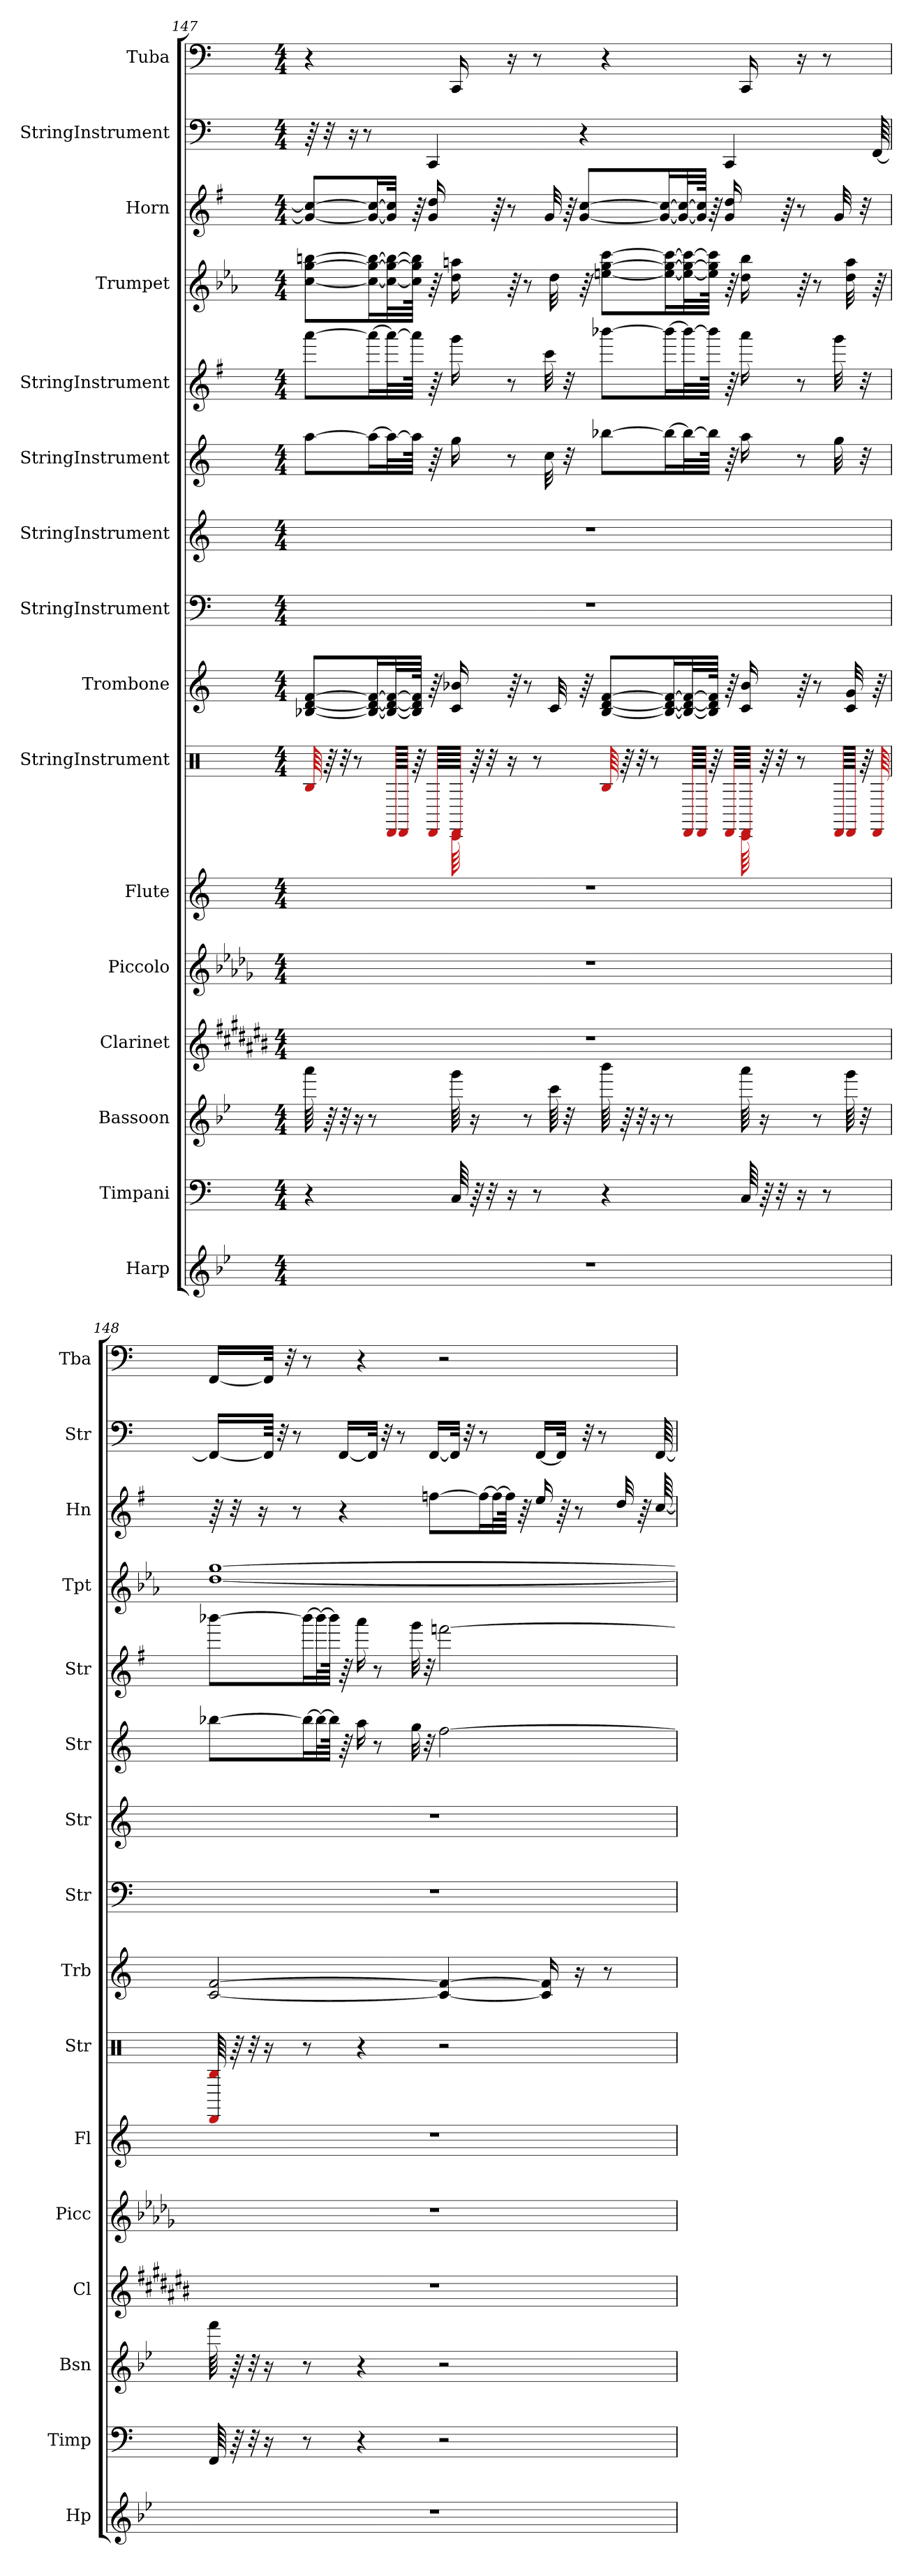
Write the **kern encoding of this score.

**kern	**kern	**kern	**kern	**kern	**kern	**kern	**kern	**kern	**kern	**kern	**kern	**kern	**kern	**kern	**kern
*part16	*part15	*part14	*part13	*part12	*part11	*part10	*part9	*part8	*part7	*part6	*part5	*part4	*part3	*part2	*part1
*staff16	*staff15	*staff14	*staff13	*staff12	*staff11	*staff10	*staff9	*staff8	*staff7	*staff6	*staff5	*staff4	*staff3	*staff2	*staff1
*I"Harp	*I"Timpani	*I"Bassoon	*I"Clarinet	*I"Piccolo	*I"Flute	*I"StringInstrument	*I"Trombone	*I"StringInstrument	*I"StringInstrument	*I"StringInstrument	*I"StringInstrument	*I"Trumpet	*I"Horn	*I"StringInstrument	*I"Tuba
*I'Hp	*I'Timp	*I'Bsn	*I'Cl	*I'Picc	*I'Fl	*I'Str	*I'Trb	*I'Str	*I'Str	*I'Str	*I'Str	*I'Tpt	*I'Hn	*I'Str	*I'Tba
!!LO:PB:g=z
*clefG2	*clefF4	*clefG2	*clefG2	*clefG2	*clefG2	*clefX	*clefG2	*clefF4	*clefG2	*clefG2	*clefG2	*clefG2	*clefG2	*clefF4	*clefF4
*	*	*	*ITrd1c2	*ITrd-7c-12	*	*	*	*	*	*	*	*ITrd1c2	*ITrd4c7	*	*
*k[b-e-]	*k[]	*k[b-e-]	*k[f#c#g#d#a#]	*k[b-e-a-d-g-]	*k[]	*k[]	*k[]	*k[]	*k[]	*k[]	*k[f#]	*k[b-e-a-d-g-]	*k[]	*k[]	*k[]
*M4/4	*M4/4	*M4/4	*M4/4	*M4/4	*M4/4	*M4/4	*M4/4	*M4/4	*M4/4	*M4/4	*M4/4	*M4/4	*M4/4	*M4/4	*M4/4
=147	=147	=147	=147	=147	=147	=147	=147	=147	=147	=147	=147	=147	=147	=147	=147
*	*	*	*	*	*	*^	*	*	*	*	*	*	*	*	*
1r	4r	64aaa\	1r	1r	1r	64B/	4ryy	[8B-X/ [8d/ [8f/L	1r	1r	[8aa\L	[8aaa\L	[8b-\ [8ff\ [8aan\L	8c/_ 8f/_L	64r	4r
.	.	64r	.	.	.	64r	.	.	.	.	.	.	.	.	32r	.
.	.	32r	.	.	.	32r	.	.	.	.	.	.	.	.	.	.
.	.	.	.	.	.	.	.	.	.	.	.	.	.	.	16r	.
.	.	16r	.	.	.	8r	.	.	.	.	.	.	.	.	.	.
.	.	.	.	.	.	.	.	.	.	.	.	.	.	.	8r	.
.	.	8r	.	.	.	.	.	16B-/_ 16d/_ 16f/_L	.	.	16aa\L_	16aaa\L_	16b-\_ 16ff\_ 16aa\_L	16c/_ 16f/_L	.	.
.	.	.	.	.	.	64DD/LLLL	.	32B-/_ 32d/_ 32f/_L	.	.	32aa\L_	32aaa\L_	32b-\_ 32ff\_ 32aa\_L	32c/] 32f/]JJk	.	.
.	.	.	.	.	.	64DD/JJJJ	.	.	.	.	.	.	.	.	.	.
.	.	.	.	.	.	64r	.	64B-/] 64d/] 64f/]JJJk	.	.	64aa\JJJk]	64aaa\JJJk]	64b-\] 64ff\] 64aa\]JJJk	64r	.	.
.	.	.	.	.	.	64DD/LLLL	.	64r	.	.	64r	64r	64r	16c/ 16g/	4CC/	.
.	64C/	64ggg\	.	.	.	64DD/JJJJ	64CC\	16c/ 16b-X/	.	.	16gg\	16ggg\	16cc\ 16ggn\	.	.	16CC/
.	64r	16r	.	.	.	64r	8...ryy	.	.	.	.	.	.	.	.	.
.	32r	.	.	.	.	32r	.	.	.	.	.	.	.	.	.	.
.	.	.	.	.	.	.	.	.	.	.	.	.	.	64r	.	.
.	16r	.	.	.	.	16r	.	64r	.	.	8r	8r	64r	8r	.	16r
.	.	8r	.	.	.	.	.	8r	.	.	.	.	8r	.	.	.
.	8r	.	.	.	.	8r	.	.	.	.	.	.	.	.	.	8r
.	.	.	.	.	.	.	.	.	.	.	32cc\	32ccc\	.	32c/	.	.
.	.	64ccc\	.	.	.	.	.	32c/	.	.	.	.	32cc\	.	.	.
.	.	32r	.	.	.	.	.	.	.	.	32r	32r	.	64r	.	.
.	.	.	.	.	.	.	.	64r	.	.	.	.	64r	[8c/ [8f/L	4r	.
*	*	*	*	*	*	*v	*v	*	*	*	*	*	*	*	*	*
.	4r	64bbb-\	.	.	.	64B/	[8B-/ [8d/ [8f/L	.	.	[8bb-X\L	[8bbb-X\L	[8ddn\ [8ff\ [8bb-\L	.	.	4r
.	.	64r	.	.	.	64r	.	.	.	.	.	.	.	.	.
.	.	32r	.	.	.	32r	.	.	.	.	.	.	.	.	.
.	.	16r	.	.	.	8r	.	.	.	.	.	.	.	.	.
.	.	.	.	.	.	.	.	.	.	.	.	.	16c/_ 16f/_L	.	.
.	.	8r	.	.	.	.	16B-/_ 16d/_ 16f/_L	.	.	16bb-\L_	16bbb-\L_	16dd\_ 16ff\_ 16bb-\_L	.	.	.
.	.	.	.	.	.	.	.	.	.	.	.	.	32c/_ 32f/_L	.	.
.	.	.	.	.	.	64DD/LLLL	32B-/_ 32d/_ 32f/_L	.	.	32bb-\L_	32bbb-\L_	32dd\_ 32ff\_ 32bb-\_L	.	.	.
.	.	.	.	.	.	64DD/JJJJ	.	.	.	.	.	.	64c/] 64f/]JJJk	.	.
.	.	.	.	.	.	64r	64B-/] 64d/] 64f/]JJJk	.	.	64bb-\JJJk]	64bbb-\JJJk]	64dd\] 64ff\] 64bb-\]JJJk	64r	.	.
.	.	.	.	.	.	64DD/LLLL	64r	.	.	64r	64r	64r	16c/ 16g/	4CC/	.
*	*	*	*	*	*	*^	*	*	*	*	*	*	*	*	*
.	64C/	64aaa\	.	.	.	64DD/JJJJ	64CC\	16c/ 16b-/	.	.	16aa\	16aaa\	16cc\ 16aa\	.	.	16CC/
.	64r	16r	.	.	.	64r	8...ryy	.	.	.	.	.	.	.	.	.
.	32r	.	.	.	.	32r	.	.	.	.	.	.	.	.	.	.
.	.	.	.	.	.	.	.	.	.	.	.	.	.	64r	.	.
.	16r	.	.	.	.	8r	.	64r	.	.	8r	8r	64r	8r	.	16r
.	.	8r	.	.	.	.	.	8r	.	.	.	.	8r	.	.	.
.	8r	.	.	.	.	.	.	.	.	.	.	.	.	.	.	8r
.	.	.	.	.	.	64DD/LLLL	.	.	.	.	32gg\	32ggg\	.	32c/	.	.
.	.	64ggg\	.	.	.	64DD/JJJJ	.	32c/ 32g/	.	.	.	.	32cc\ 32gg\	.	.	.
.	.	32r	.	.	.	64r	.	.	.	.	32r	32r	.	32r	.	.
.	.	.	.	.	.	64DD/	.	64r	.	.	.	.	64r	.	[64FF/	.
*	*	*	*	*	*	*v	*v	*	*	*	*	*	*	*	*	*
!!LO:PB:g=z
=148	=148	=148	=148	=148	=148	=148	=148	=148	=148	=148	=148	=148	=148	=148	=148
1r	64FF/	64fff\	1r	1r	1r	64DD/ 64B/	[2c/ [2f/	1r	1r	[8bb-X\L	[8bbb-X\L	[1cc [1ff	64r	16FF/LL_	[16FF/LL
.	64r	64r	.	.	.	64r	.	.	.	.	.	.	32r	.	.
.	32r	32r	.	.	.	32r	.	.	.	.	.	.	.	.	.
.	.	.	.	.	.	.	.	.	.	.	.	.	16r	.	.
.	16r	16r	.	.	.	16r	.	.	.	.	.	.	.	64FF/JJkk]	32FF/JJk]
.	.	.	.	.	.	.	.	.	.	.	.	.	.	32r	.
.	.	.	.	.	.	.	.	.	.	.	.	.	.	.	32r
.	.	.	.	.	.	.	.	.	.	.	.	.	8r	8r	.
.	8r	8r	.	.	.	8r	.	.	.	16bb-\L_	16bbb-\L_	.	.	.	8r
.	.	.	.	.	.	.	.	.	.	32bb-\L_	32bbb-\L_	.	.	.	.
.	.	.	.	.	.	.	.	.	.	64bb-\JJJk]	64bbb-\JJJk]	.	.	.	.
.	.	.	.	.	.	.	.	.	.	64r	64r	.	4r	[16FF/LL	.
.	4r	4r	.	.	.	4r	.	.	.	16aa\	16aaa\	.	.	.	4r
.	.	.	.	.	.	.	.	.	.	.	.	.	.	32FF/JJk]	.
.	.	.	.	.	.	.	.	.	.	8r	8r	.	.	.	.
.	.	.	.	.	.	.	.	.	.	.	.	.	.	32r	.
.	.	.	.	.	.	.	.	.	.	.	.	.	.	8r	.
.	.	.	.	.	.	.	.	.	.	32gg\	32ggg\	.	.	.	.
.	.	.	.	.	.	.	.	.	.	32r	32r	.	.	.	.
.	.	.	.	.	.	.	.	.	.	.	.	.	[8b-X\L	[16FF/LL	.
.	2r	2r	.	.	.	2r	4c/_ 4f/_	.	.	[2ff\	[2fffn\	.	.	.	2r
.	.	.	.	.	.	.	.	.	.	.	.	.	.	32FF/JJk]	.
.	.	.	.	.	.	.	.	.	.	.	.	.	.	32r	.
.	.	.	.	.	.	.	.	.	.	.	.	.	16b-\L_	8r	.
.	.	.	.	.	.	.	.	.	.	.	.	.	32b-\L_	.	.
.	.	.	.	.	.	.	.	.	.	.	.	.	64b-\JJJk]	.	.
.	.	.	.	.	.	.	.	.	.	.	.	.	64r	.	.
.	.	.	.	.	.	.	.	.	.	.	.	.	16a/	[16FF/LL	.
.	.	.	.	.	.	.	16c/] 16f/]	.	.	.	.	.	.	.	.
.	.	.	.	.	.	.	.	.	.	.	.	.	64r	32FF/JJk]	.
.	.	.	.	.	.	.	16r	.	.	.	.	.	8r	.	.
.	.	.	.	.	.	.	.	.	.	.	.	.	.	32r	.
.	.	.	.	.	.	.	.	.	.	.	.	.	.	8r	.
.	.	.	.	.	.	.	8r	.	.	.	.	.	.	.	.
.	.	.	.	.	.	.	.	.	.	.	.	.	32g/	.	.
.	.	.	.	.	.	.	.	.	.	.	.	.	64r	.	.
.	.	.	.	.	.	.	.	.	.	.	.	.	[64f/	[64FF/	.
=	=	=	=	=	=	=	=	=	=	=	=	=	=	=	=
*-	*-	*-	*-	*-	*-	*-	*-	*-	*-	*-	*-	*-	*-	*-	*-
